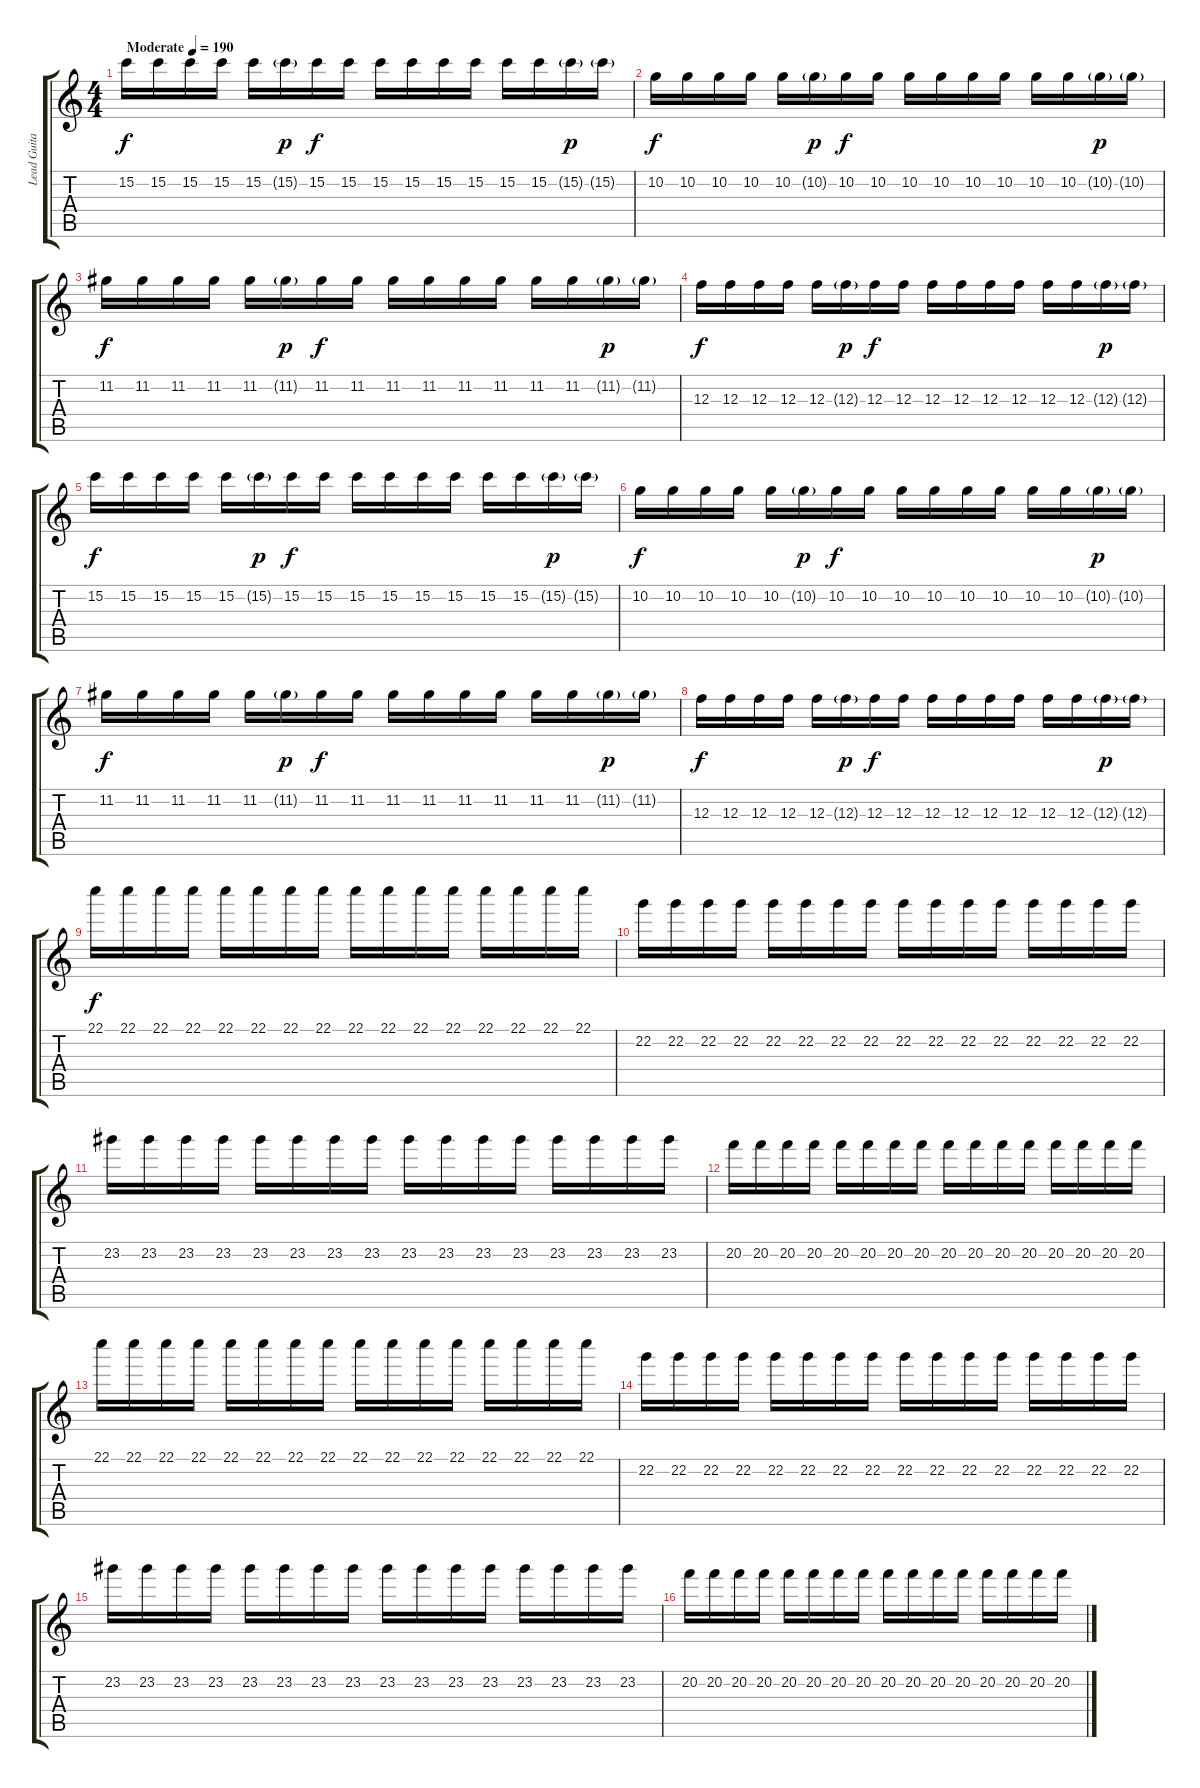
\track ("Lead Guitar" "Lead Guita") {instrument distortionguitar}
\staff {score tabs}
\tuning (D4 A3 F3 C3 G2 C2) {hide}
\ts (4 4)
\tempo (190 "Moderate")
\clef g2
\ks c
15.2.16{dy f instrument distortionguitar} 15.2.16 15.2.16 15.2.16 15.2.16 15.2{g}.16{dy p} 15.2.16{dy f} 15.2.16 15.2.16 15.2.16 15.2.16 15.2.16 15.2.16 15.2.16 15.2{g}.16{dy p} 15.2{g}.16 |
10.2.16{dy f} 10.2.16 10.2.16 10.2.16 10.2.16 10.2{g}.16{dy p} 10.2.16{dy f} 10.2.16 10.2.16 10.2.16 10.2.16 10.2.16 10.2.16 10.2.16 10.2{g}.16{dy p} 10.2{g}.16 |
11.2.16{dy f} 11.2.16 11.2.16 11.2.16 11.2.16 11.2{g}.16{dy p} 11.2.16{dy f} 11.2.16 11.2.16 11.2.16 11.2.16 11.2.16 11.2.16 11.2.16 11.2{g}.16{dy p} 11.2{g}.16 |
12.3.16{dy f} 12.3.16 12.3.16 12.3.16 12.3.16 12.3{g}.16{dy p} 12.3.16{dy f} 12.3.16 12.3.16 12.3.16 12.3.16 12.3.16 12.3.16 12.3.16 12.3{g}.16{dy p} 12.3{g}.16 |
15.2.16{dy f} 15.2.16 15.2.16 15.2.16 15.2.16 15.2{g}.16{dy p} 15.2.16{dy f} 15.2.16 15.2.16 15.2.16 15.2.16 15.2.16 15.2.16 15.2.16 15.2{g}.16{dy p} 15.2{g}.16 |
10.2.16{dy f} 10.2.16 10.2.16 10.2.16 10.2.16 10.2{g}.16{dy p} 10.2.16{dy f} 10.2.16 10.2.16 10.2.16 10.2.16 10.2.16 10.2.16 10.2.16 10.2{g}.16{dy p} 10.2{g}.16 |
11.2.16{dy f} 11.2.16 11.2.16 11.2.16 11.2.16 11.2{g}.16{dy p} 11.2.16{dy f} 11.2.16 11.2.16 11.2.16 11.2.16 11.2.16 11.2.16 11.2.16 11.2{g}.16{dy p} 11.2{g}.16 |
12.3.16{dy f} 12.3.16 12.3.16 12.3.16 12.3.16 12.3{g}.16{dy p} 12.3.16{dy f} 12.3.16 12.3.16 12.3.16 12.3.16 12.3.16 12.3.16 12.3.16 12.3{g}.16{dy p} 12.3{g}.16 |
22.1.16{dy f} 22.1.16 22.1.16 22.1.16 22.1.16 22.1.16 22.1.16 22.1.16 22.1.16 22.1.16 22.1.16 22.1.16 22.1.16 22.1.16 22.1.16 22.1.16 |
22.2.16 22.2.16 22.2.16 22.2.16 22.2.16 22.2.16 22.2.16 22.2.16 22.2.16 22.2.16 22.2.16 22.2.16 22.2.16 22.2.16 22.2.16 22.2.16 |
23.2.16 23.2.16 23.2.16 23.2.16 23.2.16 23.2.16 23.2.16 23.2.16 23.2.16 23.2.16 23.2.16 23.2.16 23.2.16 23.2.16 23.2.16 23.2.16 |
20.2.16 20.2.16 20.2.16 20.2.16 20.2.16 20.2.16 20.2.16 20.2.16 20.2.16 20.2.16 20.2.16 20.2.16 20.2.16 20.2.16 20.2.16 20.2.16 |
22.1.16 22.1.16 22.1.16 22.1.16 22.1.16 22.1.16 22.1.16 22.1.16 22.1.16 22.1.16 22.1.16 22.1.16 22.1.16 22.1.16 22.1.16 22.1.16 |
22.2.16 22.2.16 22.2.16 22.2.16 22.2.16 22.2.16 22.2.16 22.2.16 22.2.16 22.2.16 22.2.16 22.2.16 22.2.16 22.2.16 22.2.16 22.2.16 |
23.2.16 23.2.16 23.2.16 23.2.16 23.2.16 23.2.16 23.2.16 23.2.16 23.2.16 23.2.16 23.2.16 23.2.16 23.2.16 23.2.16 23.2.16 23.2.16 |
20.2.16 20.2.16 20.2.16 20.2.16 20.2.16 20.2.16 20.2.16 20.2.16 20.2.16 20.2.16 20.2.16 20.2.16 20.2.16 20.2.16 20.2.16 20.2.16
